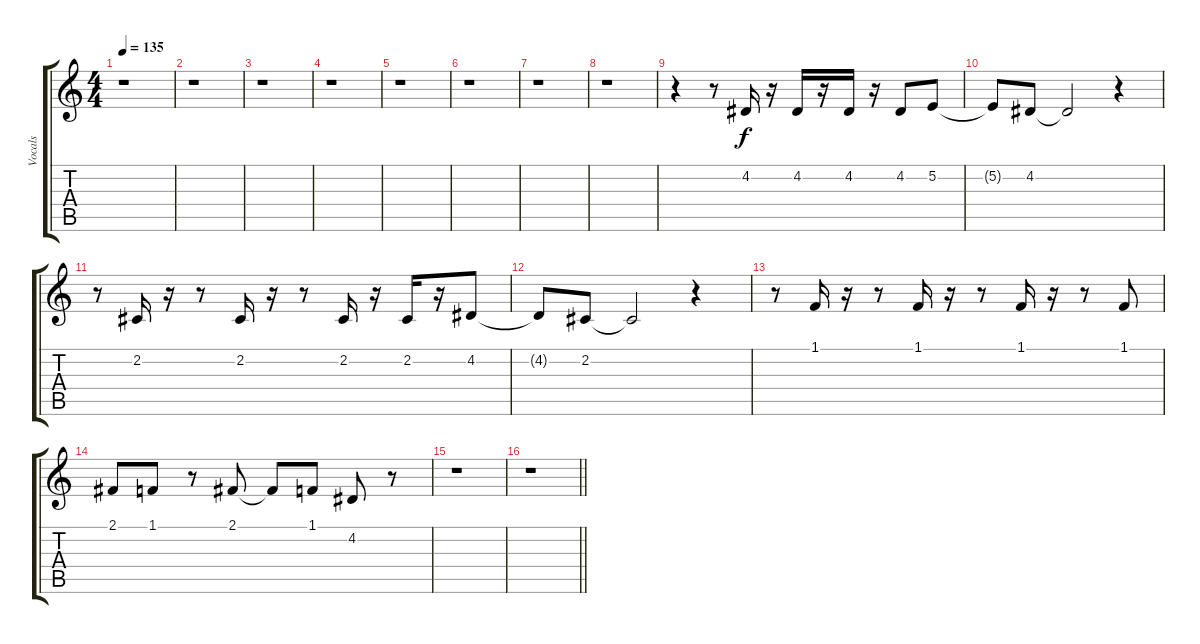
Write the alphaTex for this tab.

\track ("Vocals" "Vocals") {instrument baritonesax}
\staff {score tabs}
\tuning (E4 B3 G3 D3 A2 E2) {hide}
\ts (4 4)
\tempo 135
\clef g2
\ks c
r.1{dy f instrument baritonesax} |
r.1 |
r.1 |
r.1 |
r.1 |
r.1 |
r.1 |
r.1 |
r.4 r.8 4.2.16 r.16 4.2.16 r.16 4.2.16 r.16 4.2.8 5.2.8 |
5.2{t}.8 4.2.8 4.2{t}.2 r.4 |
r.8 2.2.16 r.16 r.8 2.2.16 r.16 r.8 2.2.16 r.16 2.2.16 r.16 4.2.8 |
4.2{t}.8 2.2.8 2.2{t}.2 r.4 |
r.8 1.1.16 r.16 r.8 1.1.16 r.16 r.8 1.1.16 r.16 r.8 1.1.8 |
2.1.8 1.1.8 r.8 2.1.8 2.1{t}.8 1.1.8 4.2.8 r.8 |
r.1 |
\barLineRight lightlight
r.1
